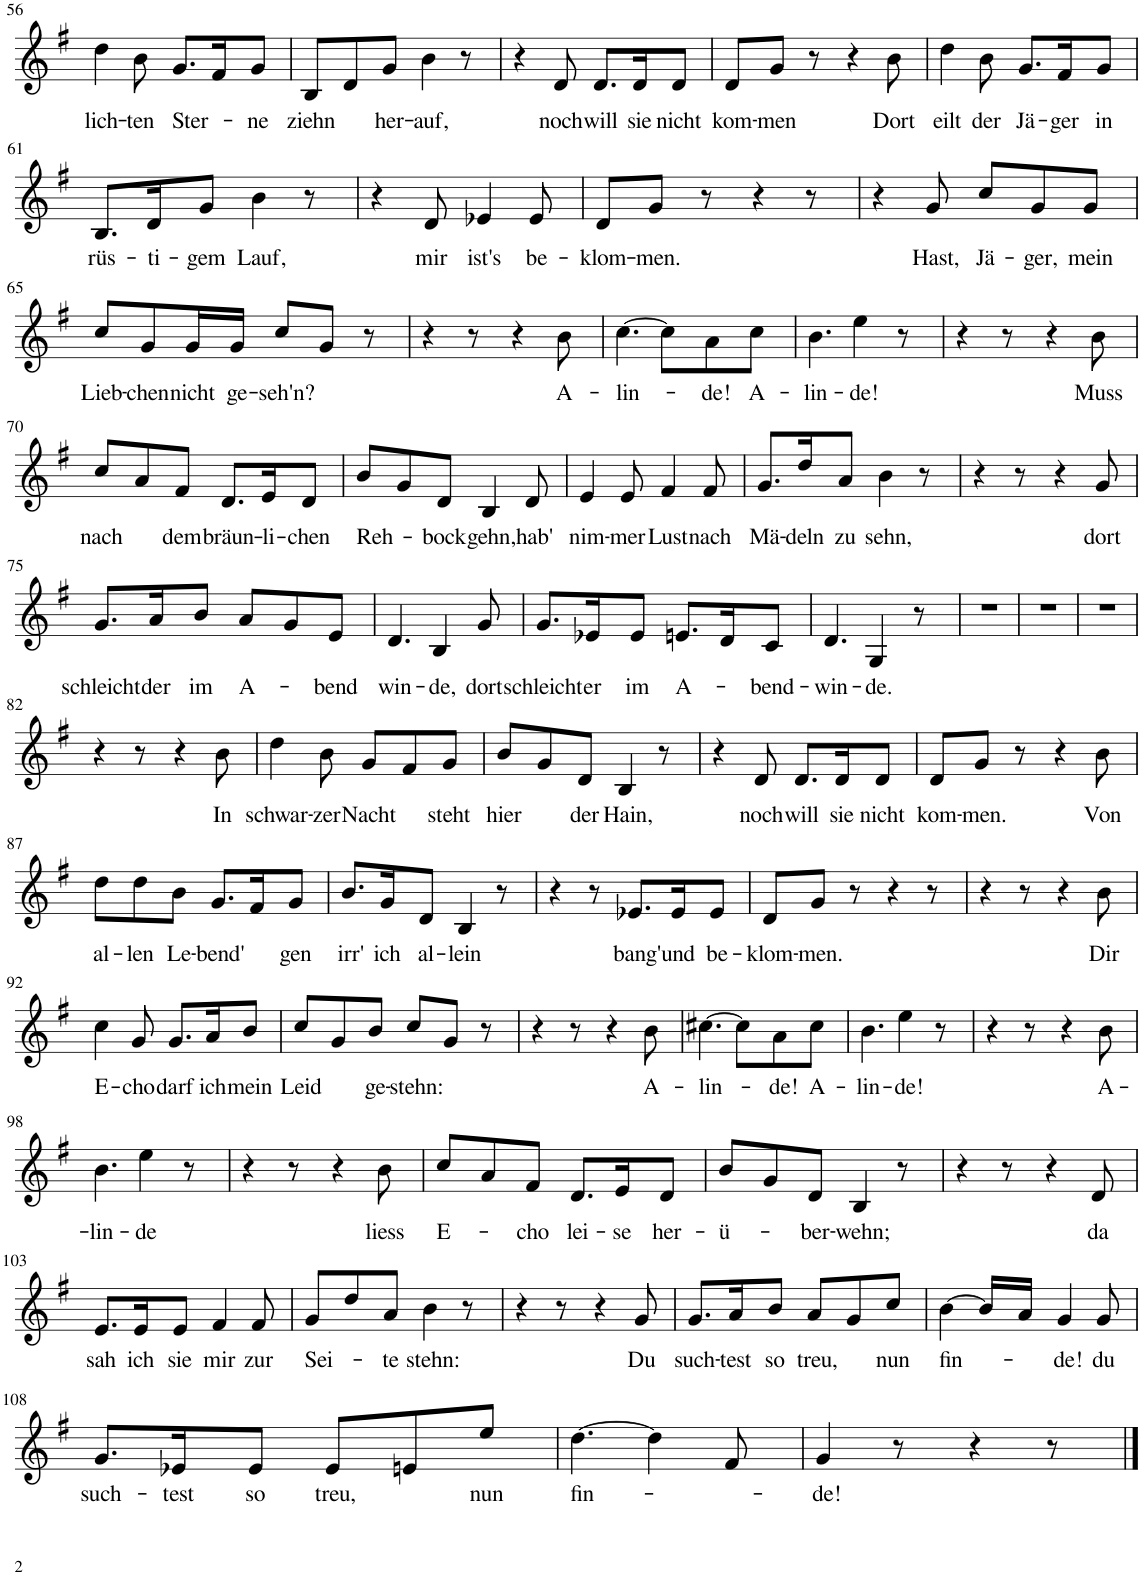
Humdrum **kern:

**kern	**text
*part1	*part1
*staff1	*staff1
*I"Piano	*
*I'Pno	*
!!LO:PB:g=z
*clefG2	*
*k[f#]	*
*M6/8	*
=56	=56
!	!LO:LY:b
4dd\	lich-
!	!LO:LY:b
8b\	-ten
!	!LO:LY:b
8.g/L	Ster-
16f#/K	.
!	!LO:LY:b
8g/J	-ne
=57	=57
!	!LO:LY:b
8B/L	ziehn
8d/	.
!	!LO:LY:b
8g/J	her-
!	!LO:LY:b
4b\	-auf,
8r	.
=58	=58
4r	.
!	!LO:LY:b
8d/	noch
!	!LO:LY:b
8.d/L	will
!	!LO:LY:b
16d/K	sie
!	!LO:LY:b
8d/J	nicht
=59	=59
!	!LO:LY:b
8d/L	kom-
!	!LO:LY:b
8g/J	-men
8r	.
4r	.
!	!LO:LY:b
8b\	Dort
=60	=60
!	!LO:LY:b
4dd\	eilt
!	!LO:LY:b
8b\	der
!	!LO:LY:b
8.g/L	Jä-
!	!LO:LY:b
16f#/K	-ger
!	!LO:LY:b
8g/J	in
!!LO:LB:g=z
=61	=61
!	!LO:LY:b
8.B/L	rüs-
!	!LO:LY:b
16d/K	-ti-
!	!LO:LY:b
8g/J	-gem
!	!LO:LY:b
4b\	Lauf,
8r	.
=62	=62
4r	.
!	!LO:LY:b
8d/	mir
!	!LO:LY:b
4e-X/	ist's
!	!LO:LY:b
8e-/	be-
=63	=63
!	!LO:LY:b
8d/L	-klom-
!	!LO:LY:b
8g/J	-men.
8r	.
4r	.
8r	.
=64	=64
4r	.
!	!LO:LY:b
8g/	Hast,
!	!LO:LY:b
8cc/L	Jä-
!	!LO:LY:b
8g/	-ger,
!	!LO:LY:b
8g/J	mein
!!LO:LB:g=z
=65	=65
!	!LO:LY:b
8cc/L	Lieb-
!	!LO:LY:b
8g/	-chen
!	!LO:LY:b
16g/L	nicht
!	!LO:LY:b
16g/JJ	ge-
!	!LO:LY:b
8cc/L	-seh'n?
8g/J	.
8r	.
=66	=66
4r	.
8r	.
4r	.
!	!LO:LY:b
8b\	A-
=67	=67
!	!LO:LY:b
[4.cc\	-lin-
8cc\L]	.
!	!LO:LY:b
8a\	-de!
!	!LO:LY:b
8cc\J	A-
=68	=68
!	!LO:LY:b
4.b\	-lin-
!	!LO:LY:b
4ee\	-de!
8r	.
=69	=69
4r	.
8r	.
4r	.
!	!LO:LY:b
8b\	Muss
!!LO:LB:g=z
=70	=70
!	!LO:LY:b
8cc/L	nach
8a/	.
!	!LO:LY:b
8f#/J	dem
!	!LO:LY:b
8.d/L	bräun-
!	!LO:LY:b
16e/K	-li-
!	!LO:LY:b
8d/J	-chen
=71	=71
!	!LO:LY:b
8b/L	Reh-
8g/	.
!	!LO:LY:b
8d/J	-bock
!	!LO:LY:b
4B/	gehn,
!	!LO:LY:b
8d/	hab'
=72	=72
!	!LO:LY:b
4e/	nim-
!	!LO:LY:b
8e/	-mer
!	!LO:LY:b
4f#/	Lust
!	!LO:LY:b
8f#/	nach
=73	=73
!	!LO:LY:b
8.g/L	Mä-
!	!LO:LY:b
16dd/K	-deln
!	!LO:LY:b
8a/J	zu
!	!LO:LY:b
4b\	sehn,
8r	.
=74	=74
4r	.
8r	.
4r	.
!	!LO:LY:b
8g/	dort
!!LO:LB:g=z
=75	=75
!	!LO:LY:b
8.g/L	schleicht
!	!LO:LY:b
16a/K	der
!	!LO:LY:b
8b/J	im
!	!LO:LY:b
8a/L	A-
8g/	.
!	!LO:LY:b
8e/J	-bend
=76	=76
!	!LO:LY:b
4.d/	win-
!	!LO:LY:b
4B/	-de,
!	!LO:LY:b
8g/	dort
=77	=77
!	!LO:LY:b
8.g/L	schleicht
!	!LO:LY:b
16e-X/K	er
!	!LO:LY:b
8e-/J	im
!	!LO:LY:b
8.en/L	A-
16d/K	.
!	!LO:LY:b
8c/J	-bend-
=78	=78
!	!LO:LY:b
4.d/	-win-
!	!LO:LY:b
4G/	-de.
8r	.
=79	=79
2.r	.
=80	=80
2.r	.
=81	=81
2.r	.
!!LO:LB:g=z
=82	=82
4r	.
8r	.
4r	.
!	!LO:LY:b
8b\	In
=83	=83
!	!LO:LY:b
4dd\	schwar-
!	!LO:LY:b
8b\	-zer
!	!LO:LY:b
8g/L	Nacht
8f#/	.
!	!LO:LY:b
8g/J	steht
=84	=84
!	!LO:LY:b
8b/L	hier
8g/	.
!	!LO:LY:b
8d/J	der
!	!LO:LY:b
4B/	Hain,
8r	.
=85	=85
4r	.
!	!LO:LY:b
8d/	noch
!	!LO:LY:b
8.d/L	will
!	!LO:LY:b
16d/K	sie
!	!LO:LY:b
8d/J	nicht
=86	=86
!	!LO:LY:b
8d/L	kom-
!	!LO:LY:b
8g/J	-men.
8r	.
4r	.
!	!LO:LY:b
8b\	Von
!!LO:LB:g=z
=87	=87
!	!LO:LY:b
8dd\L	al-
!	!LO:LY:b
8dd\	-len
!	!LO:LY:b
8b\J	Le-
!	!LO:LY:b
8.g/L	-bend'
16f#/K	.
!	!LO:LY:b
8g/J	-gen
=88	=88
!	!LO:LY:b
8.b/L	irr'
!	!LO:LY:b
16g/K	ich
!	!LO:LY:b
8d/J	al-
!	!LO:LY:b
4B/	-lein
8r	.
=89	=89
4r	.
8r	.
!	!LO:LY:b
8.e-X/L	bang'
!	!LO:LY:b
16e-/K	und
!	!LO:LY:b
8e-/J	be-
=90	=90
!	!LO:LY:b
8d/L	-klom-
!	!LO:LY:b
8g/J	-men.
8r	.
4r	.
8r	.
=91	=91
4r	.
8r	.
4r	.
!	!LO:LY:b
8b\	Dir
!!LO:LB:g=z
=92	=92
!	!LO:LY:b
4cc\	E-
!	!LO:LY:b
8g/	-cho
!	!LO:LY:b
8.g/L	darf
!	!LO:LY:b
16a/K	ich
!	!LO:LY:b
8b/J	mein
=93	=93
!	!LO:LY:b
8cc/L	Leid
8g/	.
!	!LO:LY:b
8b/J	ge-
!	!LO:LY:b
8cc/L	-stehn:
8g/J	.
8r	.
=94	=94
4r	.
8r	.
4r	.
!	!LO:LY:b
8b\	A-
=95	=95
!	!LO:LY:b
[4.cc#X\	-lin-
8cc#\L]	.
!	!LO:LY:b
8a\	-de!
!	!LO:LY:b
8cc#\J	A-
=96	=96
!	!LO:LY:b
4.b\	-lin-
!	!LO:LY:b
4ee\	-de!
8r	.
=97	=97
4r	.
8r	.
4r	.
!	!LO:LY:b
8b\	A-
!!LO:LB:g=z
=98	=98
!	!LO:LY:b
4.b\	-lin-
!	!LO:LY:b
4ee\	-de
8r	.
=99	=99
4r	.
8r	.
4r	.
!	!LO:LY:b
8b\	liess
=100	=100
!	!LO:LY:b
8cc/L	E-
8a/	.
!	!LO:LY:b
8f#/J	-cho
!	!LO:LY:b
8.d/L	lei-
!	!LO:LY:b
16e/K	-se
!	!LO:LY:b
8d/J	her-
=101	=101
!	!LO:LY:b
8b/L	-ü-
8g/	.
!	!LO:LY:b
8d/J	-ber-
!	!LO:LY:b
4B/	-wehn;
8r	.
=102	=102
4r	.
8r	.
4r	.
!	!LO:LY:b
8d/	da
!!LO:LB:g=z
=103	=103
!	!LO:LY:b
8.e/L	sah
!	!LO:LY:b
16e/K	ich
!	!LO:LY:b
8e/J	sie
!	!LO:LY:b
4f#/	mir
!	!LO:LY:b
8f#/	zur
=104	=104
!	!LO:LY:b
8g/L	Sei-
8dd/	.
!	!LO:LY:b
8a/J	-te
!	!LO:LY:b
4b\	stehn:
8r	.
=105	=105
4r	.
8r	.
4r	.
!	!LO:LY:b
8g/	Du
=106	=106
!	!LO:LY:b
8.g/L	such-
!	!LO:LY:b
16a/K	-test
!	!LO:LY:b
8b/J	so
!	!LO:LY:b
8a/L	treu,
8g/	.
!	!LO:LY:b
8cc/J	nun
=107	=107
!	!LO:LY:b
[4b\	fin-
16b/LL]	.
16a/JJ	.
!	!LO:LY:b
4g/	-de!
!	!LO:LY:b
8g/	du
!!LO:LB:g=z
=108	=108
!	!LO:LY:b
8.g/L	such-
!	!LO:LY:b
16e-X/K	-test
!	!LO:LY:b
8e-/J	so
!	!LO:LY:b
8e-/L	treu,
8en/	.
!	!LO:LY:b
8ee/J	nun
=109	=109
!	!LO:LY:b
[4.dd\	fin-
4dd\]	.
8f#/	.
=110	=110
!	!LO:LY:b
4g/	-de!
8r	.
4r	.
8r	.
==	==
*-	*-
